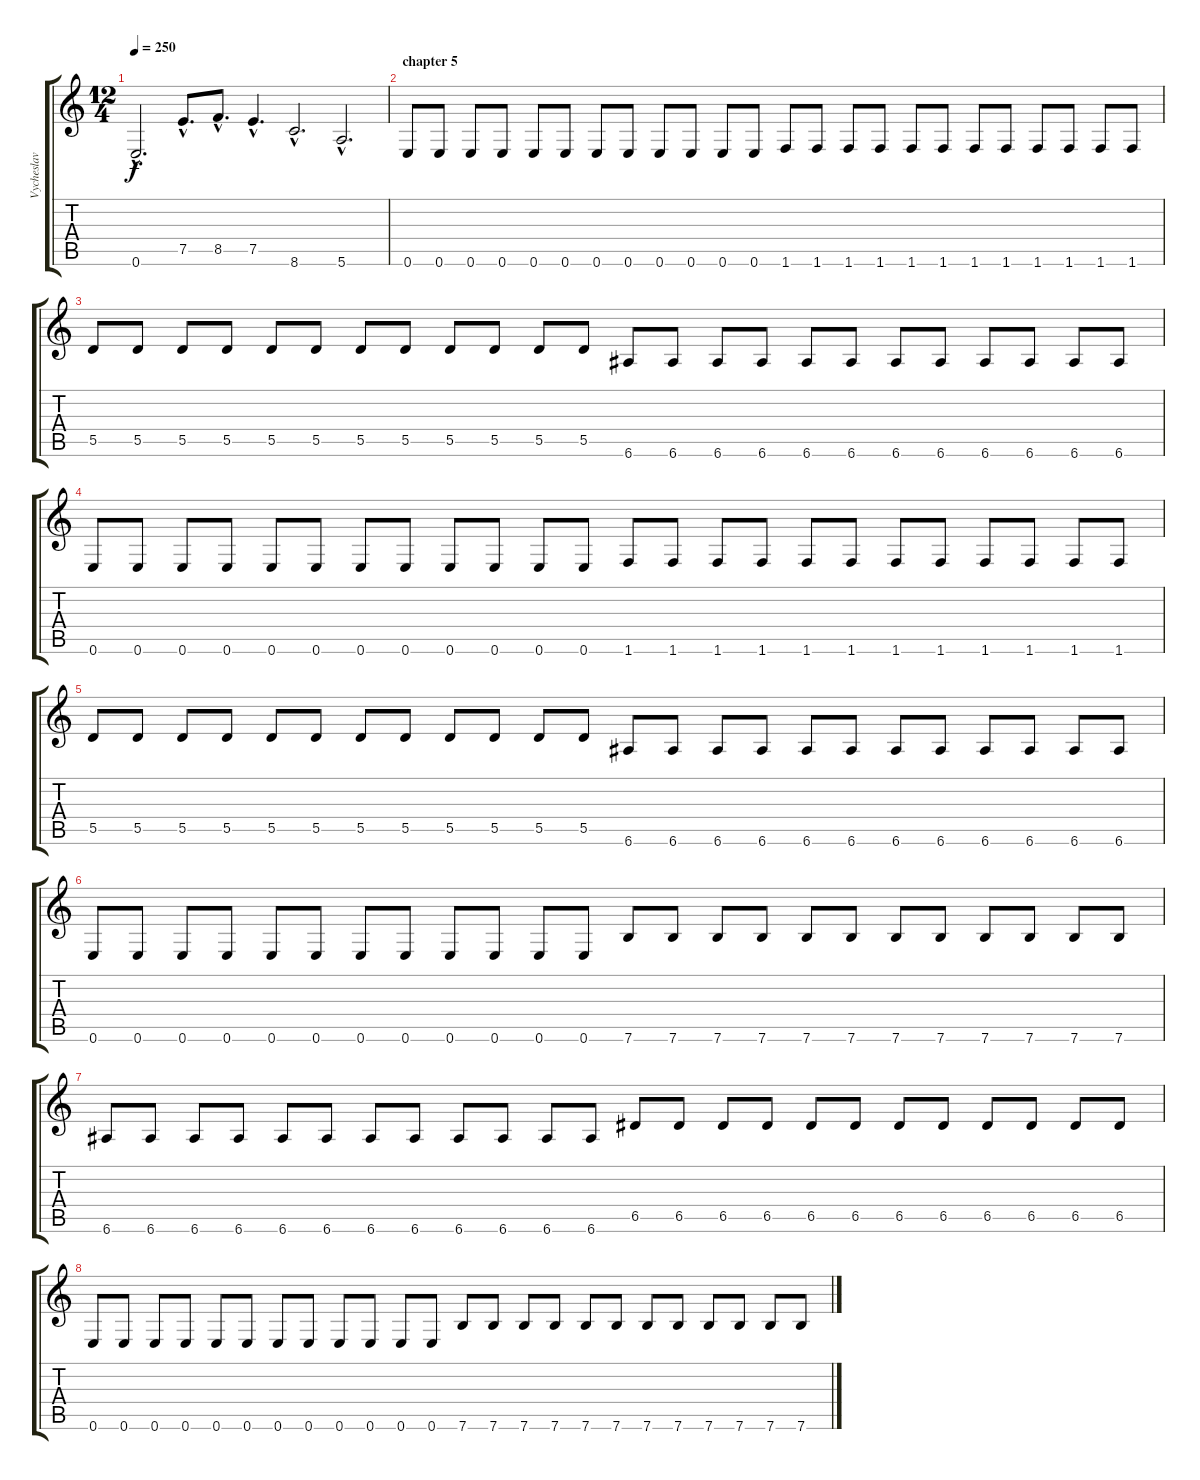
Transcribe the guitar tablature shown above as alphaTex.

\track ("Vycheslav Semikin bass" "Vycheslav ") {instrument electricbasspick}
\staff {score tabs}
\tuning (E4 B3 G3 D3 A2 E2) {hide}
\ts (12 4)
\tempo 250
\clef g2
\ks c
0.6{hac}.2{d dy f} 7.5{hac}.8{d} 8.5{hac}.8{d} 7.5{hac}.4{d} 8.6{hac}.2{d} 5.6{hac}.2{d} |
\section ("" "chapter 5")
0.6.8 0.6.8 0.6.8 0.6.8 0.6.8 0.6.8 0.6.8 0.6.8 0.6.8 0.6.8 0.6.8 0.6.8 1.6.8 1.6.8 1.6.8 1.6.8 1.6.8 1.6.8 1.6.8 1.6.8 1.6.8 1.6.8 1.6.8 1.6.8 |
5.5.8 5.5.8 5.5.8 5.5.8 5.5.8 5.5.8 5.5.8 5.5.8 5.5.8 5.5.8 5.5.8 5.5.8 6.6.8 6.6.8 6.6.8 6.6.8 6.6.8 6.6.8 6.6.8 6.6.8 6.6.8 6.6.8 6.6.8 6.6.8 |
0.6.8 0.6.8 0.6.8 0.6.8 0.6.8 0.6.8 0.6.8 0.6.8 0.6.8 0.6.8 0.6.8 0.6.8 1.6.8 1.6.8 1.6.8 1.6.8 1.6.8 1.6.8 1.6.8 1.6.8 1.6.8 1.6.8 1.6.8 1.6.8 |
5.5.8 5.5.8 5.5.8 5.5.8 5.5.8 5.5.8 5.5.8 5.5.8 5.5.8 5.5.8 5.5.8 5.5.8 6.6.8 6.6.8 6.6.8 6.6.8 6.6.8 6.6.8 6.6.8 6.6.8 6.6.8 6.6.8 6.6.8 6.6.8 |
0.6.8 0.6.8 0.6.8 0.6.8 0.6.8 0.6.8 0.6.8 0.6.8 0.6.8 0.6.8 0.6.8 0.6.8 7.6.8 7.6.8 7.6.8 7.6.8 7.6.8 7.6.8 7.6.8 7.6.8 7.6.8 7.6.8 7.6.8 7.6.8 |
6.6.8 6.6.8 6.6.8 6.6.8 6.6.8 6.6.8 6.6.8 6.6.8 6.6.8 6.6.8 6.6.8 6.6.8 6.5.8 6.5.8 6.5.8 6.5.8 6.5.8 6.5.8 6.5.8 6.5.8 6.5.8 6.5.8 6.5.8 6.5.8 |
0.6.8 0.6.8 0.6.8 0.6.8 0.6.8 0.6.8 0.6.8 0.6.8 0.6.8 0.6.8 0.6.8 0.6.8 7.6.8 7.6.8 7.6.8 7.6.8 7.6.8 7.6.8 7.6.8 7.6.8 7.6.8 7.6.8 7.6.8 7.6.8
